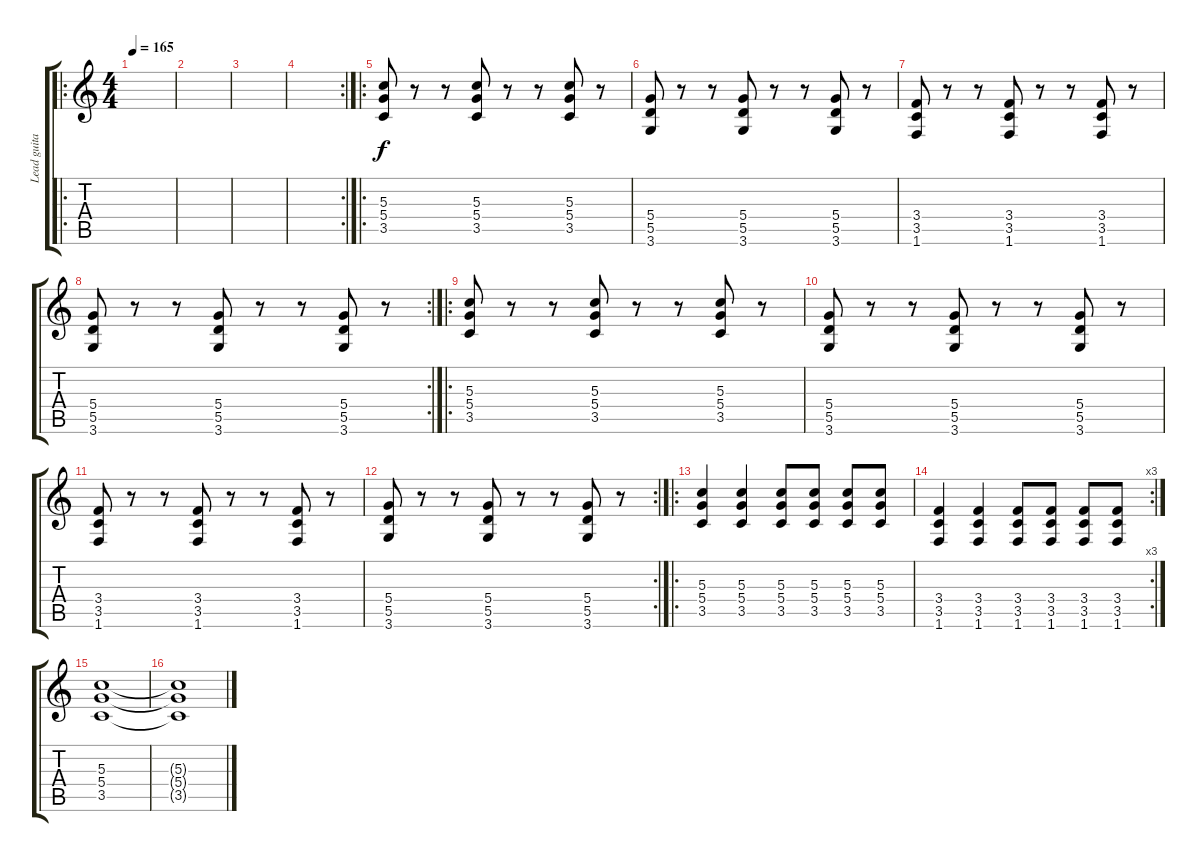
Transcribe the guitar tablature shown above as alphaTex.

\track ("Lead guitar" "Lead guita") {instrument distortionguitar}
\staff {score tabs}
\tuning (E4 B3 G3 D3 A2 E2) {hide}
\ro
\ts (4 4)
\tempo 165
\clef g2
\ks c
|
|
|
\rc 2
|
\ro
(5.3 5.4 3.5).8 r.8 r.8 (5.3 5.4 3.5).8 r.8 r.8 (5.3 5.4 3.5).8 r.8 |
(5.4 5.5 3.6).8 r.8 r.8 (5.4 5.5 3.6).8 r.8 r.8 (5.4 5.5 3.6).8 r.8 |
(3.4 3.5 1.6).8 r.8 r.8 (3.4 3.5 1.6).8 r.8 r.8 (3.4 3.5 1.6).8 r.8 |
\rc 2
(5.4 5.5 3.6).8 r.8 r.8 (5.4 5.5 3.6).8 r.8 r.8 (5.4 5.5 3.6).8 r.8 |
\ro
(5.3 5.4 3.5).8 r.8 r.8 (5.3 5.4 3.5).8 r.8 r.8 (5.3 5.4 3.5).8 r.8 |
(5.4 5.5 3.6).8 r.8 r.8 (5.4 5.5 3.6).8 r.8 r.8 (5.4 5.5 3.6).8 r.8 |
(3.4 3.5 1.6).8 r.8 r.8 (3.4 3.5 1.6).8 r.8 r.8 (3.4 3.5 1.6).8 r.8 |
\rc 2
(5.4 5.5 3.6).8 r.8 r.8 (5.4 5.5 3.6).8 r.8 r.8 (5.4 5.5 3.6).8 r.8 |
\ro
(5.3 5.4 3.5).4 (5.3 5.4 3.5).4 (5.3 5.4 3.5).8 (5.3 5.4 3.5).8 (5.3 5.4 3.5).8 (5.3 5.4 3.5).8 |
\rc 3
(3.4 3.5 1.6).4 (3.4 3.5 1.6).4 (3.4 3.5 1.6).8 (3.4 3.5 1.6).8 (3.4 3.5 1.6).8 (3.4 3.5 1.6).8 |
(5.3 5.4 3.5).1 |
(5.3{t} 5.4{t} 3.5{t}).1
